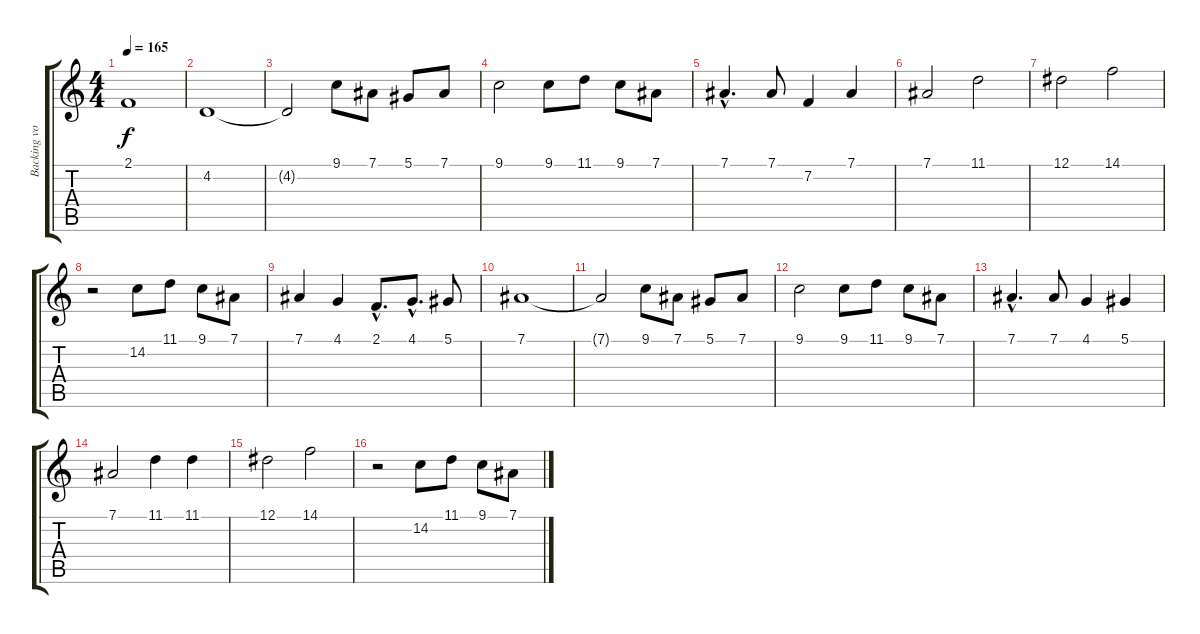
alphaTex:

\track ("Backing vocals" "Backing vo") {instrument choiraahs}
\staff {score tabs}
\tuning (Eb4 Bb3 Gb3 Db3 Ab2 Eb2) {hide}
\ts (4 4)
\tempo 165
\clef g2
\ks c
2.1.1{dy f} |
4.2.1 |
4.2{t}.2 9.1.8 7.1.8 5.1.8 7.1.8 |
9.1.2 9.1.8 11.1.8 9.1.8 7.1.8 |
7.1{hac}.4{d} 7.1.8 7.2.4 7.1.4 |
7.1.2 11.1.2 |
12.1.2 14.1.2 |
r.2 14.2.8 11.1.8 9.1.8 7.1.8 |
7.1.4 4.1.4 2.1{hac}.8{d} 4.1{hac}.8{d} 5.1.8 |
7.1.1 |
7.1{t}.2 9.1.8 7.1.8 5.1.8 7.1.8 |
9.1.2 9.1.8 11.1.8 9.1.8 7.1.8 |
7.1{hac}.4{d} 7.1.8 4.1.4 5.1.4 |
7.1.2 11.1.4 11.1.4 |
12.1.2 14.1.2 |
r.2 14.2.8 11.1.8 9.1.8 7.1.8
